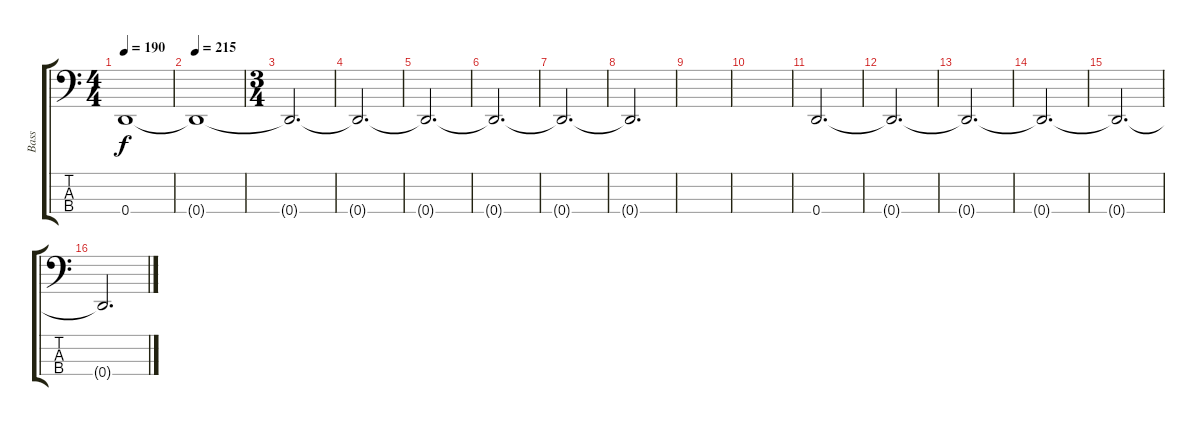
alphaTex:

\track ("Bass" "Bass") {instrument electricbasspick}
\staff {score tabs}
\tuning (G2 D2 A1 D1) {hide}
\ts (4 4)
\tempo 190
\clef f4
\ks c
0.4.1{dy f} |
\tempo 215
0.4{t}.1 |
\ts (3 4)
0.4{t}.2{d} |
0.4{t}.2{d} |
0.4{t}.2{d} |
0.4{t}.2{d} |
0.4{t}.2{d} |
0.4{t}.2{d} |
|
|
0.4.2{d} |
0.4{t}.2{d} |
0.4{t}.2{d} |
0.4{t}.2{d} |
0.4{t}.2{d} |
0.4{t}.2{d}
